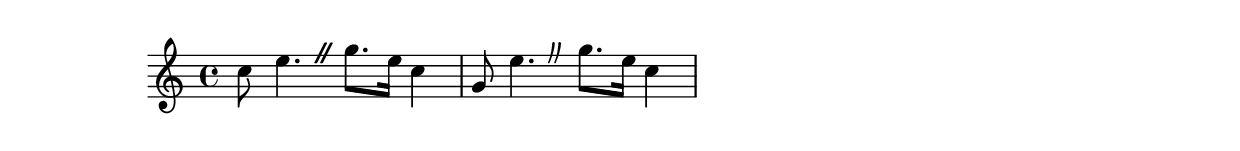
\version "2.11.49"
\header {
  lsrtags = "expressive-marks,tweaks-and-overrides"
  texidoc = "
Caesura marks can be created by overriding the @code{'text}
property of the @code{BreathingSign} object.  A curved caesura
mark is also available.
"
  doctitle = "Inserting a caesura"
}

\relative c'' {
  \override BreathingSign #'text =
    #(make-musicglyph-markup "scripts.caesura.straight")
  c8 e4. \breathe g8. e16 c4

  \override BreathingSign #'text =
    #(make-musicglyph-markup "scripts.caesura.curved")
  g8 e'4. \breathe g8. e16 c4
}
